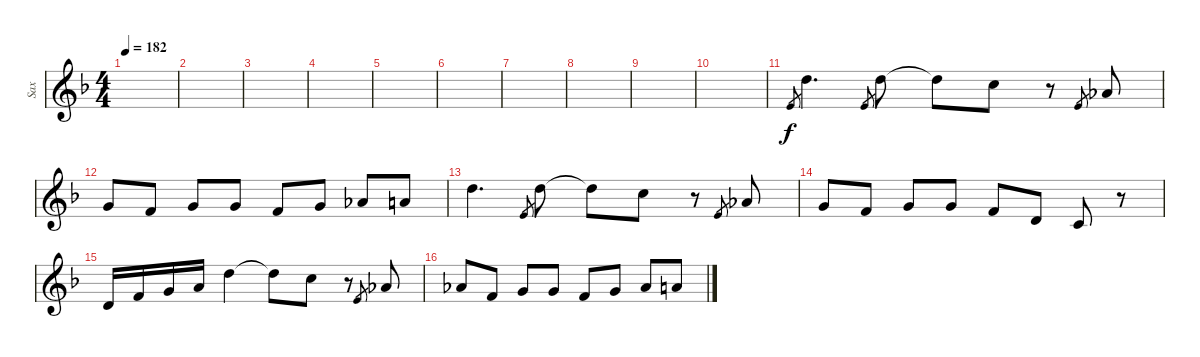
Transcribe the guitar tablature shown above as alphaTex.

\track ("Sax" "Sax") {instrument sopranosax}
\staff {score}
\tuning (E4 B3 G3 D3 A2 E2 B1) {hide}
\ts (4 4)
\tempo 182
\clef g2
\ks f
|
|
|
|
|
|
|
|
|
|
0.1.8{gr} 10.1.4{d} 0.1.8{gr} 10.1.8 10.1{t}.8 8.1.8 r.8 0.1.8{gr} 4.1.8 |
3.1.8 1.1.8 3.1.8 3.1.8 1.1.8 3.1.8 4.1.8 5.1.8 |
10.1.4{d} 0.1.8{gr} 10.1.8 10.1{t}.8 8.1.8 r.8 0.1.8{gr} 4.1.8 |
3.1.8 1.1.8 3.1.8 3.1.8 1.1.8 3.2.8 1.2.8 r.8 |
3.2.16 1.1.16 3.1.16 5.1.16 10.1.4 10.1{t}.8 8.1.8 r.8 0.1.8{gr} 4.1.8 |
4.1.8 1.1.8 3.1.8 3.1.8 1.1.8 3.1.8 4.1.8 5.1.8
